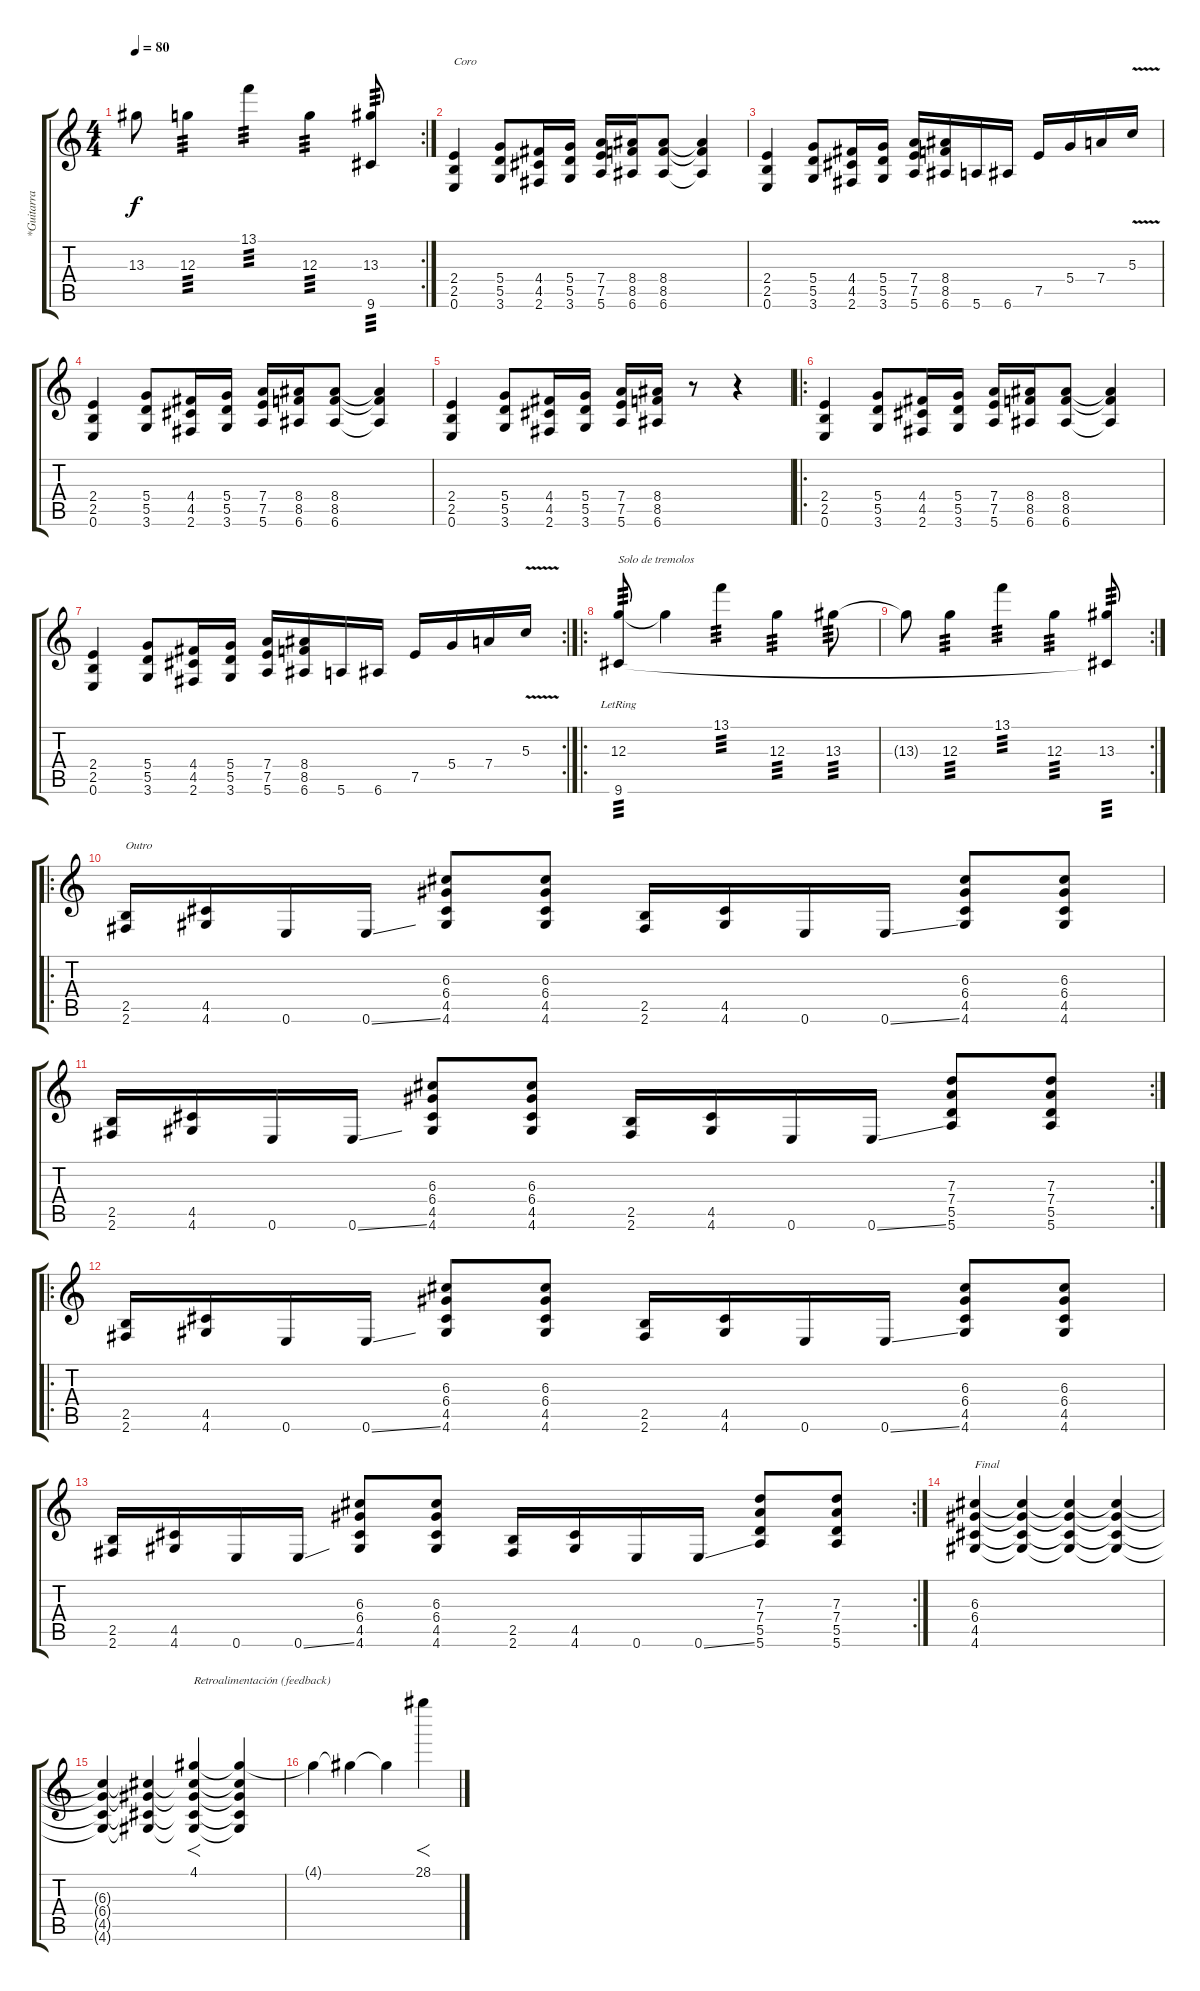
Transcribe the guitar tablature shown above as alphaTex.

\track ("*Guitarra (K.V.Zón)" "*Guitarra ") {instrument overdrivenguitar}
\staff {score tabs}
\tuning (E4 B3 G3 D3 A2 E2) {hide}
\rc 2
\ts (4 4)
\tempo 80
\clef g2
\ks c
13.3{t}.8{dy f} 12.3.4{tp 3} 13.1.4{tp 3} 12.3.4{tp 3} (13.3 9.6{t}).8{tp 3} |
(2.4 2.5 0.6).4{txt "Coro"} (5.4 5.5 3.6).8 (4.4 4.5 2.6).16 (5.4 5.5 3.6).16 (7.4 7.5 5.6).16 (8.4 8.5 6.6).16 (8.4 8.5 6.6).8 (8.4{t} 8.5{t} 6.6{t}).4 |
(2.4 2.5 0.6).4 (5.4 5.5 3.6).8 (4.4 4.5 2.6).16 (5.4 5.5 3.6).16 (7.4 7.5 5.6).16 (8.4 8.5 6.6).16 5.6.16 6.6.16 7.5.16 5.4.16 7.4.16 5.3{v}.16 |
(2.4 2.5 0.6).4 (5.4 5.5 3.6).8 (4.4 4.5 2.6).16 (5.4 5.5 3.6).16 (7.4 7.5 5.6).16 (8.4 8.5 6.6).16 (8.4 8.5 6.6).8 (8.4{t} 8.5{t} 6.6{t}).4 |
(2.4 2.5 0.6).4 (5.4 5.5 3.6).8 (4.4 4.5 2.6).16 (5.4 5.5 3.6).16 (7.4 7.5 5.6).16 (8.4 8.5 6.6).16 r.8 r.4 |
\ro
(2.4 2.5 0.6).4 (5.4 5.5 3.6).8 (4.4 4.5 2.6).16 (5.4 5.5 3.6).16 (7.4 7.5 5.6).16 (8.4 8.5 6.6).16 (8.4 8.5 6.6).8 (8.4{t} 8.5{t} 6.6{t}).4 |
\rc 2
(2.4 2.5 0.6).4 (5.4 5.5 3.6).8 (4.4 4.5 2.6).16 (5.4 5.5 3.6).16 (7.4 7.5 5.6).16 (8.4 8.5 6.6).16 5.6.16 6.6.16 7.5.16 5.4.16 7.4.16 5.3{v}.16 |
\ro
(12.3 9.6{lr}).8{txt "Solo de tremolos" tp 3} 12.3{t}.4 13.1.4{tp 3} 12.3.4{tp 3} 13.3.8{tp 3} |
\rc 2
13.3{t}.8 12.3.4{tp 3} 13.1.4{tp 3} 12.3.4{tp 3} (13.3 9.6{t}).8{tp 3} |
\ro
(2.5 2.6).16{txt "Outro"} (4.5 4.6).16 0.6.16 0.6{ss}.16 (6.3 6.4 4.5 4.6).8 (6.3 6.4 4.5 4.6).8 (2.5 2.6).16 (4.5 4.6).16 0.6.16 0.6{ss}.16 (6.3 6.4 4.5 4.6).8 (6.3 6.4 4.5 4.6).8 |
\rc 2
(2.5 2.6).16 (4.5 4.6).16 0.6.16 0.6{ss}.16 (6.3 6.4 4.5 4.6).8 (6.3 6.4 4.5 4.6).8 (2.5 2.6).16 (4.5 4.6).16 0.6.16 0.6{ss}.16 (7.3 7.4 5.5 5.6).8 (7.3 7.4 5.5 5.6).8 |
\ro
(2.5 2.6).16 (4.5 4.6).16 0.6.16 0.6{ss}.16 (6.3 6.4 4.5 4.6).8 (6.3 6.4 4.5 4.6).8 (2.5 2.6).16 (4.5 4.6).16 0.6.16 0.6{ss}.16 (6.3 6.4 4.5 4.6).8 (6.3 6.4 4.5 4.6).8 |
\rc 2
(2.5 2.6).16 (4.5 4.6).16 0.6.16 0.6{ss}.16 (6.3 6.4 4.5 4.6).8 (6.3 6.4 4.5 4.6).8 (2.5 2.6).16 (4.5 4.6).16 0.6.16 0.6{ss}.16 (7.3 7.4 5.5 5.6).8 (7.3 7.4 5.5 5.6).8 |
(6.3 6.4 4.5 4.6).4{txt "Final"} (6.3{t} 6.4{t} 4.5{t} 4.6{t}).4 (6.3{t} 6.4{t} 4.5{t} 4.6{t}).4 (6.3{t} 6.4{t} 4.5{t} 4.6{t}).4 |
(6.3{t} 6.4{t} 4.5{t} 4.6{t}).4 (6.3{t} 6.4{t} 4.5{t} 4.6{t}).4 (4.1 6.3{t} 6.4{t} 4.5{t} 4.6{t}).4{f txt "Retroalimentación (feedback)"} (4.1{t} 6.3{t} 6.4{t} 4.5{t} 4.6{t}).4 |
4.1{t}.4 4.1{t}.4 4.1{t}.4 28.1.4{f}
